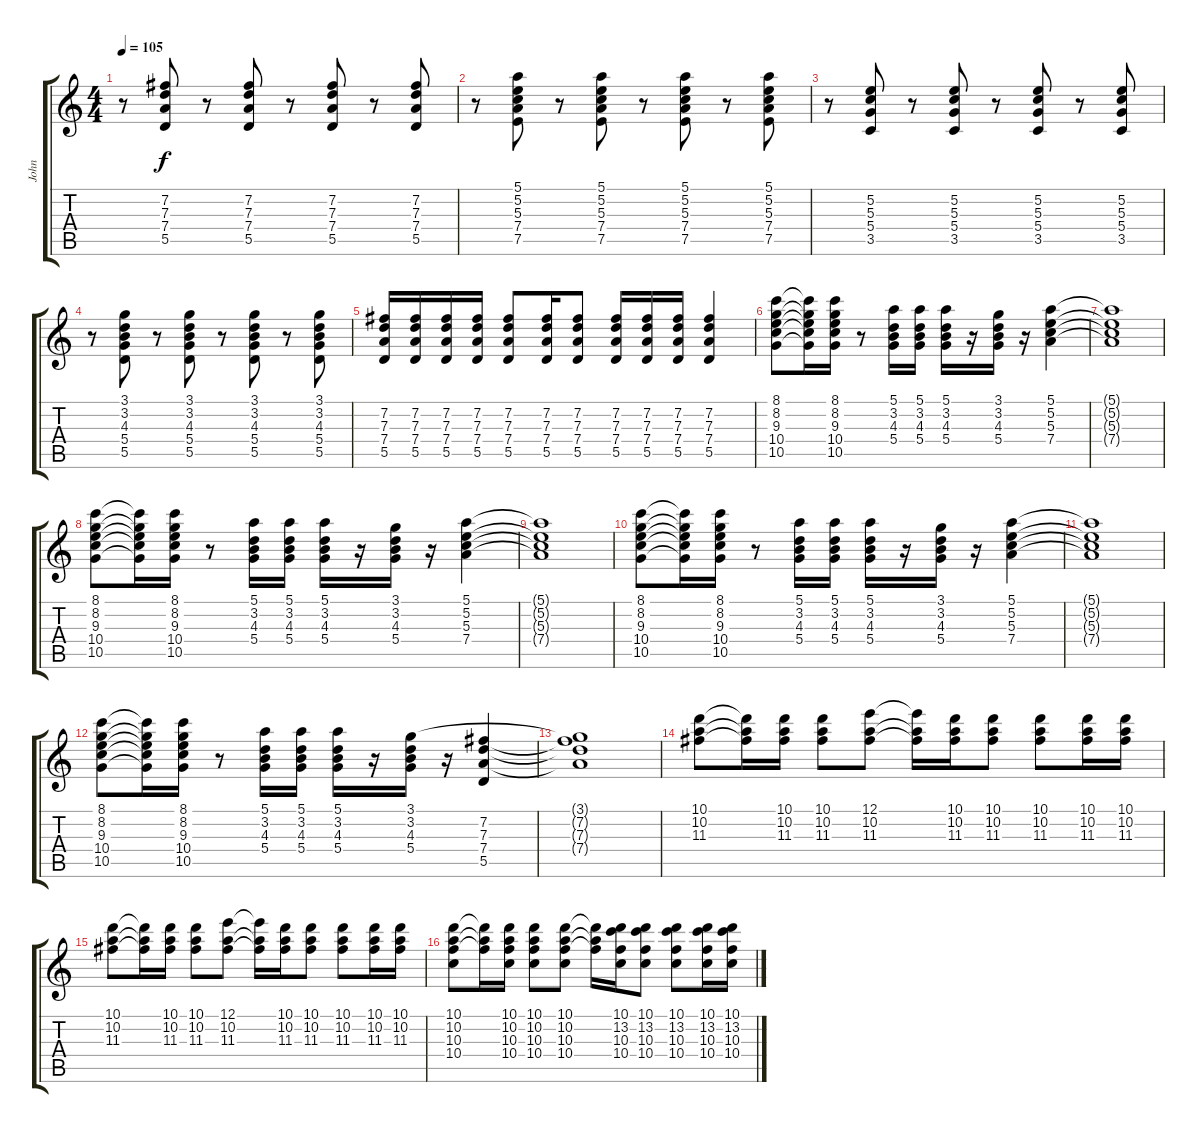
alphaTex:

\track ("John" "John") {instrument overdrivenguitar}
\staff {score tabs}
\tuning (E4 B3 G3 D3 A2 E2) {hide}
\ts (4 4)
\tempo 105
\clef g2
\ks c
r.8{dy f} (7.2 7.3 7.4 5.5).8 r.8 (7.2 7.3 7.4 5.5).8 r.8 (7.2 7.3 7.4 5.5).8 r.8 (7.2 7.3 7.4 5.5).8 |
r.8 (5.1 5.2 5.3 7.4 7.5).8 r.8 (5.1 5.2 5.3 7.4 7.5).8 r.8 (5.1 5.2 5.3 7.4 7.5).8 r.8 (5.1 5.2 5.3 7.4 7.5).8 |
r.8 (5.2 5.3 5.4 3.5).8 r.8 (5.2 5.3 5.4 3.5).8 r.8 (5.2 5.3 5.4 3.5).8 r.8 (5.2 5.3 5.4 3.5).8 |
r.8 (3.1 3.2 4.3 5.4 5.5).8 r.8 (3.1 3.2 4.3 5.4 5.5).8 r.8 (3.1 3.2 4.3 5.4 5.5).8 r.8 (3.1 3.2 4.3 5.4 5.5).8 |
(7.2 7.3 7.4 5.5).16 (7.2 7.3 7.4 5.5).16 (7.2 7.3 7.4 5.5).16 (7.2 7.3 7.4 5.5).16 (7.2 7.3 7.4 5.5).8 (7.2 7.3 7.4 5.5).16 (7.2 7.3 7.4 5.5).8 (7.2 7.3 7.4 5.5).16 (7.2 7.3 7.4 5.5).16 (7.2 7.3 7.4 5.5).16 (7.2 7.3 7.4 5.5).4 |
(8.1 8.2 9.3 10.4 10.5).8 (8.1{t} 8.2{t} 9.3{t} 10.4{t} 10.5{t}).16 (8.1 8.2 9.3 10.4 10.5).16 r.8 (5.1 3.2 4.3 5.4).16 (5.1 3.2 4.3 5.4).16 (5.1 3.2 4.3 5.4).16 r.16 (3.1 3.2 4.3 5.4).16 r.16 (5.1 5.2 5.3 7.4).4 |
(5.1{t} 5.2{t} 5.3{t} 7.4{t}).1 |
(8.1 8.2 9.3 10.4 10.5).8 (8.1{t} 8.2{t} 9.3{t} 10.4{t} 10.5{t}).16 (8.1 8.2 9.3 10.4 10.5).16 r.8 (5.1 3.2 4.3 5.4).16 (5.1 3.2 4.3 5.4).16 (5.1 3.2 4.3 5.4).16 r.16 (3.1 3.2 4.3 5.4).16 r.16 (5.1 5.2 5.3 7.4).4 |
(5.1{t} 5.2{t} 5.3{t} 7.4{t}).1 |
(8.1 8.2 9.3 10.4 10.5).8 (8.1{t} 8.2{t} 9.3{t} 10.4{t} 10.5{t}).16 (8.1 8.2 9.3 10.4 10.5).16 r.8 (5.1 3.2 4.3 5.4).16 (5.1 3.2 4.3 5.4).16 (5.1 3.2 4.3 5.4).16 r.16 (3.1 3.2 4.3 5.4).16 r.16 (5.1 5.2 5.3 7.4).4 |
(5.1{t} 5.2{t} 5.3{t} 7.4{t}).1 |
(8.1 8.2 9.3 10.4 10.5).8 (8.1{t} 8.2{t} 9.3{t} 10.4{t} 10.5{t}).16 (8.1 8.2 9.3 10.4 10.5).16 r.8 (5.1 3.2 4.3 5.4).16 (5.1 3.2 4.3 5.4).16 (5.1 3.2 4.3 5.4).16 r.16 (3.1 3.2 4.3 5.4).16 r.16 (7.2 7.3 7.4 5.5).4 |
(3.1{t} 7.2{t} 7.3{t} 7.4{t}).1 |
(10.1 10.2 11.3).8 (10.1{t} 10.2{t} 11.3{t}).16 (10.1 10.2 11.3).16 (10.1 10.2 11.3).8 (12.1 10.2 11.3).8 (12.1{t} 10.2{t} 11.3{t}).16 (10.1 10.2 11.3).16 (10.1 10.2 11.3).8 (10.1 10.2 11.3).8 (10.1 10.2 11.3).16 (10.1 10.2 11.3).16 |
(10.1 10.2 11.3).8 (10.1{t} 10.2{t} 11.3{t}).16 (10.1 10.2 11.3).16 (10.1 10.2 11.3).8 (12.1 10.2 11.3).8 (12.1{t} 10.2{t} 11.3{t}).16 (10.1 10.2 11.3).16 (10.1 10.2 11.3).8 (10.1 10.2 11.3).8 (10.1 10.2 11.3).16 (10.1 10.2 11.3).16 |
(10.1 10.2 10.3 10.4).8 (10.1{t} 10.2{t} 10.3{t}).16 (10.1 10.2 10.3 10.4).16 (10.1 10.2 10.3 10.4).8 (10.1 10.2 10.3 10.4).8 (10.1{t} 10.2{t} 10.3{t}).16 (10.1 13.2 10.3 10.4).16 (10.1 13.2 10.3 10.4).8 (10.1 13.2 10.3 10.4).8 (10.1 13.2 10.3 10.4).16 (10.1 13.2 10.3 10.4).16
